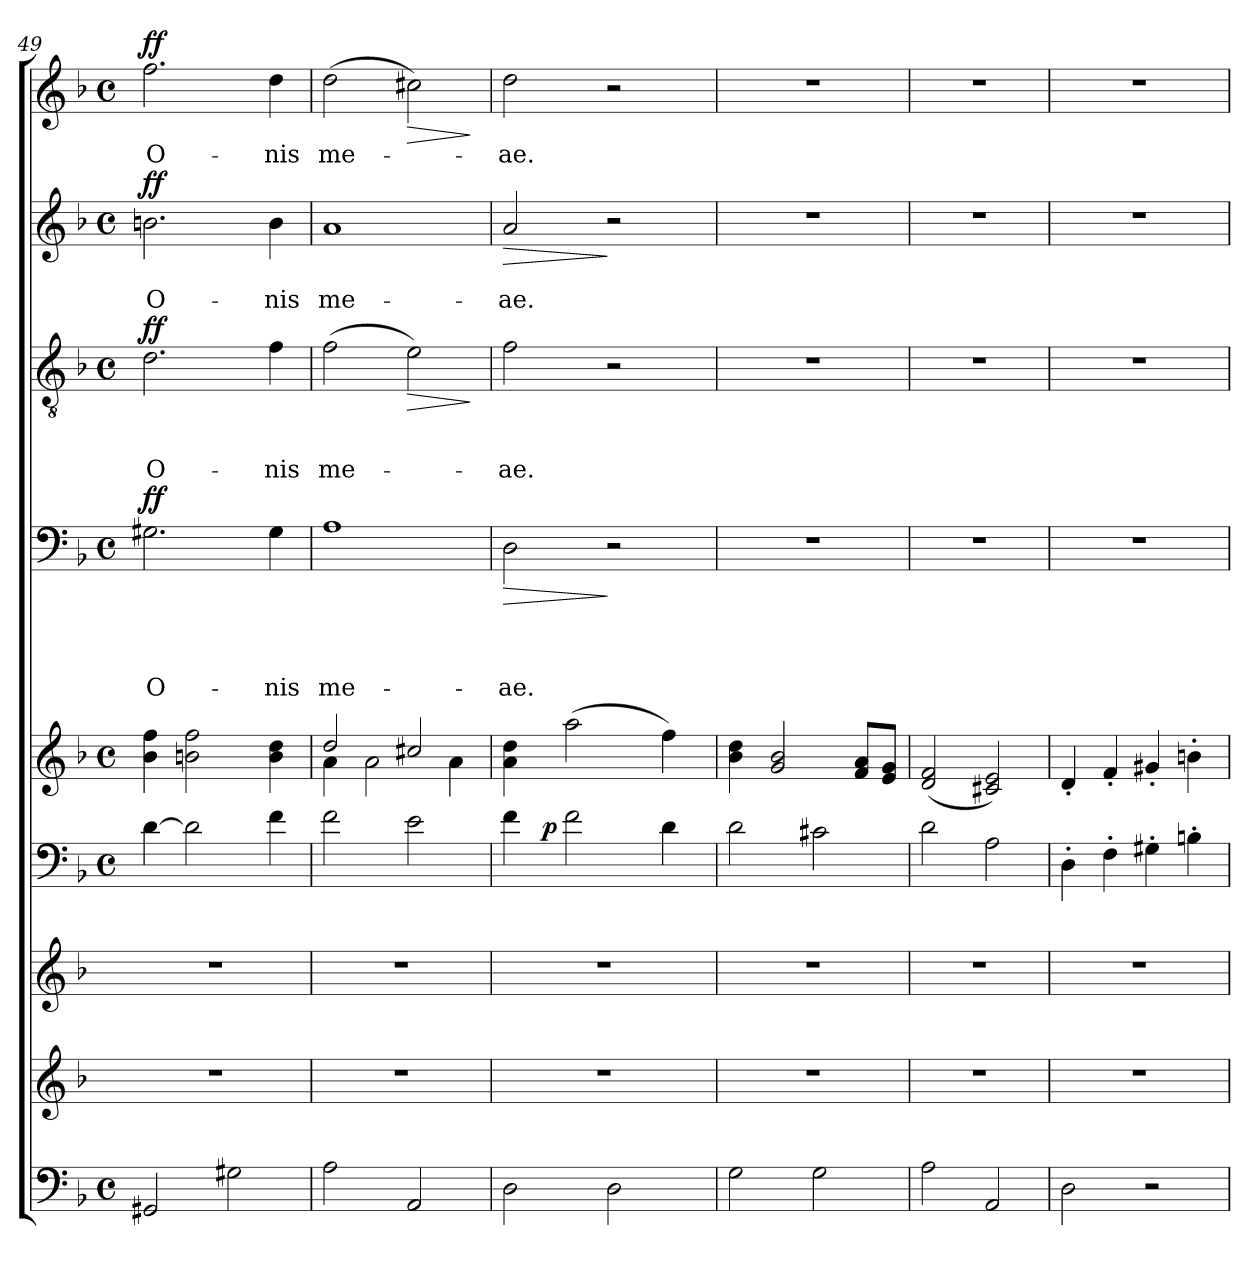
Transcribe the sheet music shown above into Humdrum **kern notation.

**kern	**kern	**kern	**kern	**kern	**dynam	**kern	**text	**text	**text	**text	**dynam	**kern	**text	**text	**text	**dynam	**kern	**text	**text	**dynam	**kern	**text	**dynam
*part8	*part7	*part6	*part5	*part5	*part5	*part4	*part4	*part4	*part4	*part4	*part4	*part3	*part3	*part3	*part3	*part3	*part2	*part2	*part2	*part2	*part1	*part1	*part1
*staff9	*staff8	*staff7	*staff6	*staff5	*staff5/6	*staff4	*staff4	*staff4	*staff4	*staff4	*staff4	*staff3	*staff3	*staff3	*staff3	*staff3	*staff2	*staff2	*staff2	*staff2	*staff1	*staff1	*staff1
*clefF4	*clefG2	*clefG2	*clefF4	*clefG2	*	*clefF4	*	*	*	*	*	*clefGv2	*	*	*	*	*clefG2	*	*	*	*clefG2	*	*
*k[b-]	*k[b-]	*k[b-]	*k[b-]	*k[b-]	*	*k[b-]	*	*	*	*	*	*k[b-]	*	*	*	*	*k[b-]	*	*	*	*k[b-]	*	*
*F:	*F:	*F:	*F:	*F:	*	*F:	*	*	*	*	*	*F:	*	*	*	*	*F:	*	*	*	*F:	*	*
*M4/4	*	*	*M4/4	*M4/4	*	*M4/4	*	*	*	*	*	*M4/4	*	*	*	*	*M4/4	*	*	*	*M4/4	*	*
*met(c)	*	*	*met(c)	*met(c)	*	*met(c)	*	*	*	*	*	*met(c)	*	*	*	*	*met(c)	*	*	*	*met(c)	*	*
=49	=49	=49	=49	=49	=49	=49	=49	=49	=49	=49	=49	=49	=49	=49	=49	=49	=49	=49	=49	=49	=49	=49	=49
!	!	!	!	!	!	!	!	!	!	!LO:LY:b	!LO:DY:a	!	!	!	!LO:LY:b	!LO:DY:a	!	!	!LO:LY:b	!LO:DY:a	!	!LO:LY:b	!LO:DY:a
2GG#X/	1r	1r	[<4d\	4b-\ 4ff\	.	2.G#X\	.	.	.	-O-	ff	2.d\	.	.	-O-	ff	2.bn\	.	-O-	ff	2.ff\	-O-	ff
.	.	.	2d\]	2bn\ 2ff\	.	.	.	.	.	.	.	.	.	.	.	.	.	.	.	.	.	.	.
2G#X\	.	.	.	.	.	.	.	.	.	.	.	.	.	.	.	.	.	.	.	.	.	.	.
!	!	!	!	!	!	!	!	!	!	!LO:LY:b	!	!	!	!	!LO:LY:b	!	!	!	!LO:LY:b	!	!	!LO:LY:b	!
.	.	.	4f\	4b\ 4dd\	.	4G#\	.	.	.	-nis	.	4f\	.	.	-nis	.	4b\	.	-nis	.	4dd\	-nis	.
=50	=50	=50	=50	=50	=50	=50	=50	=50	=50	=50	=50	=50	=50	=50	=50	=50	=50	=50	=50	=50	=50	=50	=50
*	*	*	*	*^	*	*	*	*	*	*	*	*	*	*	*	*	*	*	*	*	*	*	*
!	!	!	!	!	!	!	!	!	!	!	!LO:LY:b	!	!	!	!	!LO:LY:b	!	!	!	!LO:LY:b	!	!	!LO:LY:b	!
2A\	1r	1r	2f\	2dd/	4a\	.	1A	.	.	.	me-	.	(>2f\	.	.	me-	.	1a	.	me-	.	(>2dd\	me-	.
.	.	.	.	.	2a\	.	.	.	.	.	.	.	.	.	.	.	.	.	.	.	.	.	.	.
!	!	!	!	!	!	!	!	!	!	!	!	!	!	!	!	!	!LO:HP:b	!	!	!	!	!	!	!LO:HP:b
2AA/	.	.	2e\	2cc#X/	.	.	.	.	.	.	.	.	2e\)	.	.	.	>	.	.	.	.	2cc#X\)	.	>
.	.	.	.	.	4a\	.	.	.	.	.	.	.	.	.	.	.	.	.	.	.	.	.	.	.
*	*	*	*	*v	*v	*	*	*	*	*	*	*	*	*	*	*	*	*	*	*	*	*	*	*
.	.	.	.	.	.	.	.	.	.	.	.	.	.	.	.	]	.	.	.	.	.	.	]
=51	=51	=51	=51	=51	=51	=51	=51	=51	=51	=51	=51	=51	=51	=51	=51	=51	=51	=51	=51	=51	=51	=51	=51
!	!	!	!	!	!	!	!	!	!	!LO:LY:b	!LO:HP:b	!	!	!	!LO:LY:b	!	!	!	!LO:LY:b	!LO:HP:b	!	!LO:LY:b	!
*	*	*	*^	*	*	*	*	*	*	*	*	*	*	*	*	*	*	*	*	*	*	*	*
2D\	1r	1r	4f\	8ryy	4a\ 4dd\	.	2D\	.	.	.	-ae.	>	2f\	.	.	-ae.	.	2a/	.	-ae.	>	2dd\	-ae.	.
.	.	.	.	32ryy	.	.	.	.	.	.	.	.	.	.	.	.	.	.	.	.	.	.	.	.
!	!	!	!	!	!	!LO:DY:a=2	!	!	!	!	!	!	!	!	!	!	!	!	!	!	!	!	!	!
.	.	.	.	2ryy	.	p	.	.	.	.	.	.	.	.	.	.	.	.	.	.	.	.	.	.
.	.	.	2f\	.	(>2aa\	.	.	.	.	.	.	.	.	.	.	.	.	.	.	.	.	.	.	.
2D\	.	.	.	.	.	.	2r	.	.	.	.	]	2r	.	.	.	.	2r	.	.	]	2r	.	.
.	.	.	.	4ryy	.	.	.	.	.	.	.	.	.	.	.	.	.	.	.	.	.	.	.	.
.	.	.	4d\	.	4ff\)	.	.	.	.	.	.	.	.	.	.	.	.	.	.	.	.	.	.	.
.	.	.	.	16.ryy	.	.	.	.	.	.	.	.	.	.	.	.	.	.	.	.	.	.	.	.
*	*	*	*v	*v	*	*	*	*	*	*	*	*	*	*	*	*	*	*	*	*	*	*	*	*
=52	=52	=52	=52	=52	=52	=52	=52	=52	=52	=52	=52	=52	=52	=52	=52	=52	=52	=52	=52	=52	=52	=52	=52
2G\	1r	1r	2d\	4b-\ 4dd\	.	1r	.	.	.	.	.	1r	.	.	.	.	1r	.	.	.	1r	.	.
.	.	.	.	2g/ 2b-/	.	.	.	.	.	.	.	.	.	.	.	.	.	.	.	.	.	.	.
2G\	.	.	2c#X\	.	.	.	.	.	.	.	.	.	.	.	.	.	.	.	.	.	.	.	.
.	.	.	.	8f/ 8a/L	.	.	.	.	.	.	.	.	.	.	.	.	.	.	.	.	.	.	.
.	.	.	.	8e/ 8g/J	.	.	.	.	.	.	.	.	.	.	.	.	.	.	.	.	.	.	.
=53	=53	=53	=53	=53	=53	=53	=53	=53	=53	=53	=53	=53	=53	=53	=53	=53	=53	=53	=53	=53	=53	=53	=53
2A\	1r	1r	2d\	(<2d/ 2f/	.	1r	.	.	.	.	.	1r	.	.	.	.	1r	.	.	.	1r	.	.
2AA/	.	.	2A\	2c#X/ 2e/)	.	.	.	.	.	.	.	.	.	.	.	.	.	.	.	.	.	.	.
=54	=54	=54	=54	=54	=54	=54	=54	=54	=54	=54	=54	=54	=54	=54	=54	=54	=54	=54	=54	=54	=54	=54	=54
2D\	1r	1r	4D'>\	4d'</	.	1r	.	.	.	.	.	1r	.	.	.	.	1r	.	.	.	1r	.	.
.	.	.	4F'>\	4f'</	.	.	.	.	.	.	.	.	.	.	.	.	.	.	.	.	.	.	.
2r	.	.	4G#X'>\	4g#X'</	.	.	.	.	.	.	.	.	.	.	.	.	.	.	.	.	.	.	.
.	.	.	4Bn'>\	4bn'>\	.	.	.	.	.	.	.	.	.	.	.	.	.	.	.	.	.	.	.
=	=	=	=	=	=	=	=	=	=	=	=	=	=	=	=	=	=	=	=	=	=	=	=
*-	*-	*-	*-	*-	*-	*-	*-	*-	*-	*-	*-	*-	*-	*-	*-	*-	*-	*-	*-	*-	*-	*-	*-
